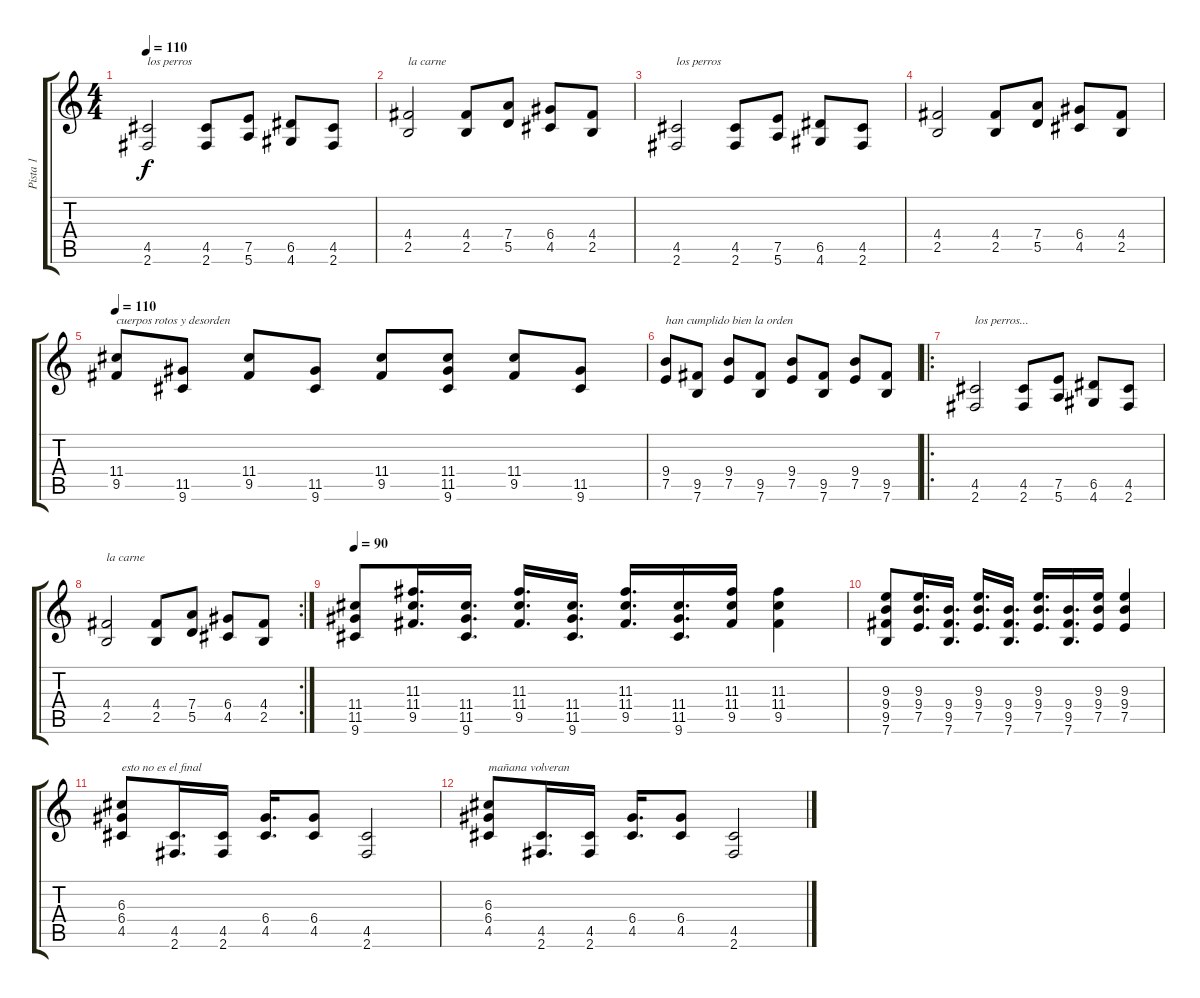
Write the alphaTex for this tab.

\track ("Pista 1" "Pista 1") {instrument distortionguitar}
\staff {score tabs}
\tuning (E4 B3 G3 D3 A2 E2) {hide}
\ts (4 4)
\tempo 110
\clef g2
\ks c
(4.5 2.6).2{txt "los perros" dy f} (4.5 2.6).8 (7.5 5.6).8 (6.5 4.6).8 (4.5 2.6).8 |
(4.4 2.5).2{txt "la carne"} (4.4 2.5).8 (7.4 5.5).8 (6.4 4.5).8 (4.4 2.5).8 |
(4.5 2.6).2{txt "los perros"} (4.5 2.6).8 (7.5 5.6).8 (6.5 4.6).8 (4.5 2.6).8 |
(4.4 2.5).2 (4.4 2.5).8 (7.4 5.5).8 (6.4 4.5).8 (4.4 2.5).8 |
\tempo 110
(11.4 9.5).8{txt "cuerpos rotos y desorden "} (11.5 9.6).8 (11.4 9.5).8 (11.5 9.6).8 (11.4 9.5).8 (11.4 11.5 9.6).8 (11.4 9.5).8 (11.5 9.6).8 |
(9.4 7.5).8{txt "han cumplido bien la orden"} (9.5 7.6).8 (9.4 7.5).8 (9.5 7.6).8 (9.4 7.5).8 (9.5 7.6).8 (9.4 7.5).8 (9.5 7.6).8 |
\ro
(4.5 2.6).2{txt "los perros..."} (4.5 2.6).8 (7.5 5.6).8 (6.5 4.6).8 (4.5 2.6).8 |
\rc 2
(4.4 2.5).2{txt "la carne"} (4.4 2.5).8 (7.4 5.5).8 (6.4 4.5).8 (4.4 2.5).8 |
\tempo 90
(11.4 11.5 9.6).8{txt ""} (11.3 11.4 9.5).16{d} (11.4 11.5 9.6).16{d} (11.3 11.4 9.5).16{d} (11.4 11.5 9.6).16{d} (11.3 11.4 9.5).16{d} (11.4 11.5 9.6).16{d} (11.3 11.4 9.5).16 (11.3 11.4 9.5).4 |
(9.3 9.4 9.5 7.6).8 (9.3 9.4 7.5).16{d} (9.4 9.5 7.6).16{d} (9.3 9.4 7.5).16{d} (9.4 9.5 7.6).16{d} (9.3 9.4 7.5).16{d} (9.4 9.5 7.6).16{d} (9.3 9.4 7.5).16 (9.3 9.4 7.5).4 |
(6.3 6.4 4.5).8{txt "esto no es el final"} (4.5 2.6).16{d} (4.5 2.6).16 (6.4 4.5).16{d} (6.4 4.5).8 (4.5 2.6).2 |
(6.3 6.4 4.5).8{txt "mañana volveran"} (4.5 2.6).16{d} (4.5 2.6).16 (6.4 4.5).16{d} (6.4 4.5).8 (4.5 2.6).2
